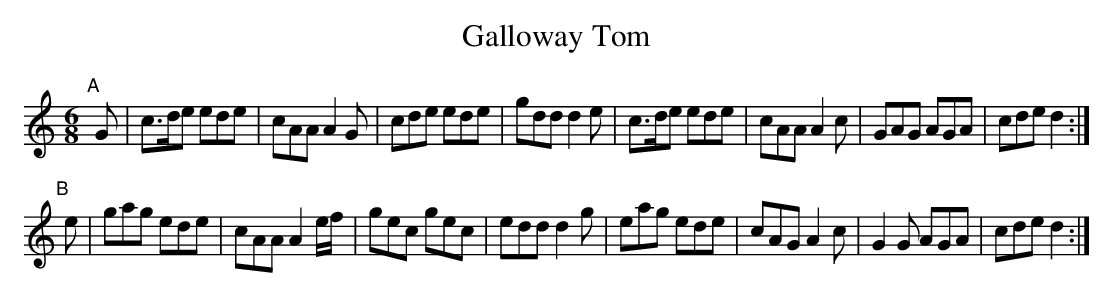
X:1
T: Galloway Tom
L: 1/8
M: 6/8
K: C
"^A"[|] G | c>de ede | cAA A2G | cde ede | gdd d2e | c>de ede | cAA A2c | GAG AGA | cde d2 :|
"^B"[|] e | gag ede | cAA A2e/f/ | gec gec | edd d2g | eag ede | cAG A2c | G2G AGA | cde d2 :|
